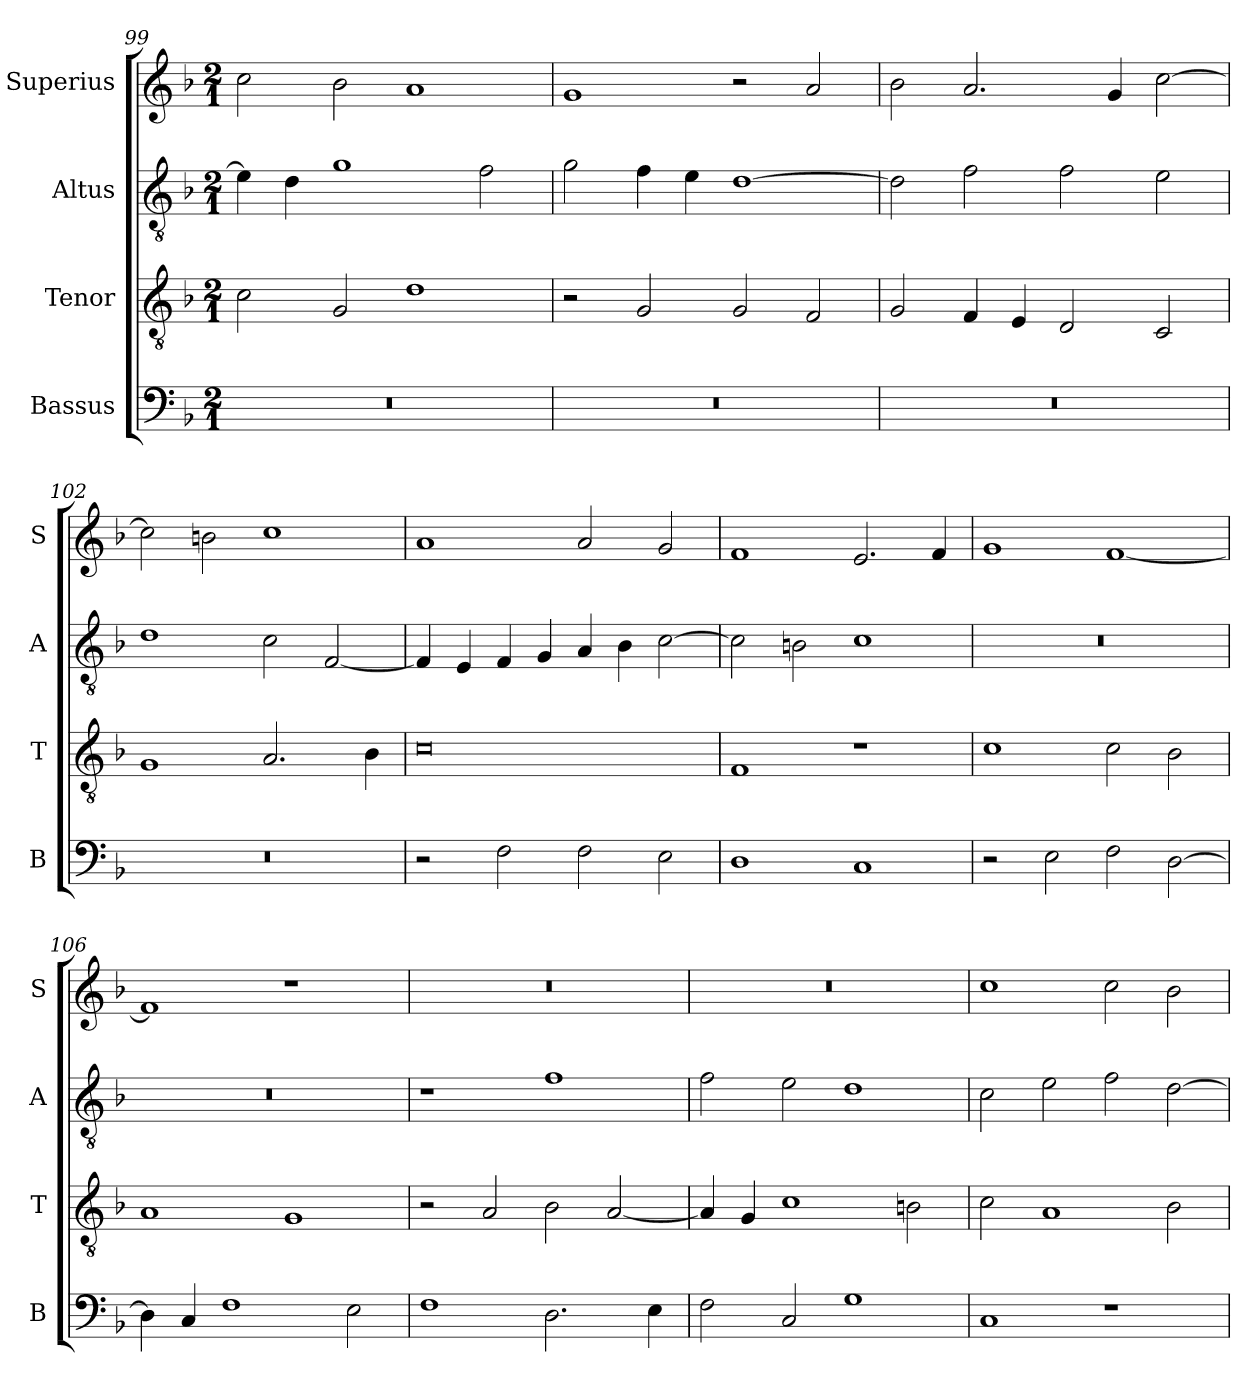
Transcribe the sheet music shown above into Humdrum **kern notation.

**kern	**kern	**kern	**kern
*part4	*part3	*part2	*part1
*staff4	*staff3	*staff2	*staff1
*I"Bassus	*I"Tenor	*I"Altus	*I"Superius
*I'B	*I'T	*I'A	*I'S
*clefF4	*clefGv2	*clefGv2	*clefG2
*k[b-]	*k[b-]	*k[b-]	*k[b-]
*F:	*F:	*F:	*F:
*M2/1	*M2/1	*M2/1	*M2/1
=99	=99	=99	=99
0r	2c	4e]	2cc
.	.	4d	.
.	2G	1g	2b-
.	1d	.	1a
.	.	2f	.
=100	=100	=100	=100
0r	2r	2g	1g
.	2G	4f	.
.	.	4e	.
.	2G	[1d	2r
.	2F	.	2a
=101	=101	=101	=101
0r	2G	2d]	2b-
.	4F	2f	2.a
.	4E	.	.
.	2D	2f	.
.	.	.	4g
.	2C	2e	[2cc
=102	=102	=102	=102
0r	1G	1d	2cc]
.	.	.	2bn
.	2.A	2c	1cc
.	.	[2F	.
.	4B-	.	.
=103	=103	=103	=103
2r	0c	4F]	1a
.	.	4E	.
2F	.	4F	.
.	.	4G	.
2F	.	4A	2a
.	.	4B-	.
2E	.	[2c	2g
=104	=104	=104	=104
1D	1F	2c]	1f
.	.	2Bn	.
1C	1r	1c	2.e
.	.	.	4f
=105	=105	=105	=105
2r	1c	0r	1g
2E	.	.	.
2F	2c	.	[1f
[2D	2B-	.	.
=106	=106	=106	=106
4D]	1A	0r	1f]
4C	.	.	.
1F	.	.	.
.	1G	.	1r
2E	.	.	.
=107	=107	=107	=107
1F	2r	1r	0r
.	2A	.	.
2.D	2B-	1f	.
.	[2A	.	.
4E	.	.	.
=108	=108	=108	=108
2F	4A]	2f	0r
.	4G	.	.
2C	1c	2e	.
1G	.	1d	.
.	2Bn	.	.
=109	=109	=109	=109
1C	2c	2c	1cc
.	1A	2e	.
1r	.	2f	2cc
.	2B-	[2d	2b-
=	=	=	=
*-	*-	*-	*-
